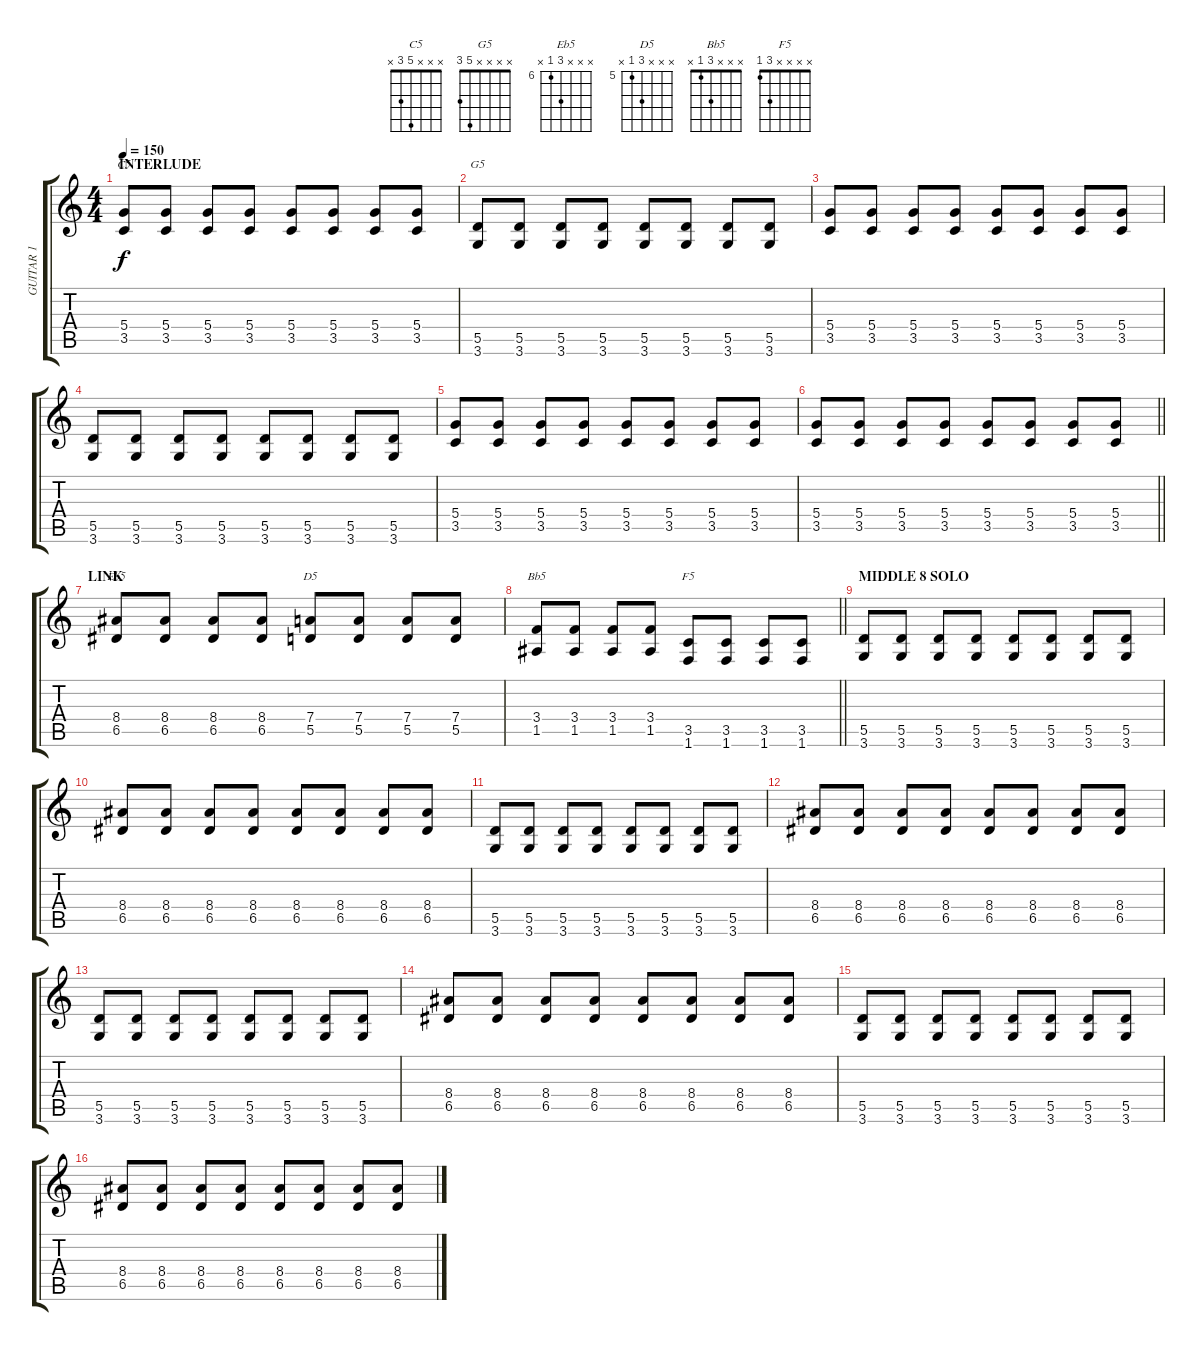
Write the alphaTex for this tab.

\track ("GUITAR 1" "GUITAR 1") {solo instrument electricguitarclean}
\staff {score tabs}
\tuning (E4 B3 G3 D3 A2 E2) {hide}
\chord ("C5" x x x 5 3 x)
\chord ("G5" x x x x 5 3)
\chord ("Eb5" x x x 8 6 x) {firstfret 6}
\chord ("D5" x x x 7 5 x) {firstfret 5}
\chord ("Bb5" x x x 3 1 x)
\chord ("F5" x x x x 3 1)
\ts (4 4)
\section ("" "INTERLUDE")
\tempo 150
\clef g2
\ks c
(5.4 3.5).8{ch "C5" dy f} (5.4 3.5).8 (5.4 3.5).8 (5.4 3.5).8 (5.4 3.5).8 (5.4 3.5).8 (5.4 3.5).8 (5.4 3.5).8 |
(5.5 3.6).8{ch "G5"} (5.5 3.6).8 (5.5 3.6).8 (5.5 3.6).8 (5.5 3.6).8 (5.5 3.6).8 (5.5 3.6).8 (5.5 3.6).8 |
(5.4 3.5).8 (5.4 3.5).8 (5.4 3.5).8 (5.4 3.5).8 (5.4 3.5).8 (5.4 3.5).8 (5.4 3.5).8 (5.4 3.5).8 |
(5.5 3.6).8 (5.5 3.6).8 (5.5 3.6).8 (5.5 3.6).8 (5.5 3.6).8 (5.5 3.6).8 (5.5 3.6).8 (5.5 3.6).8 |
(5.4 3.5).8 (5.4 3.5).8 (5.4 3.5).8 (5.4 3.5).8 (5.4 3.5).8 (5.4 3.5).8 (5.4 3.5).8 (5.4 3.5).8 |
\barLineRight lightlight
(5.4 3.5).8 (5.4 3.5).8 (5.4 3.5).8 (5.4 3.5).8 (5.4 3.5).8 (5.4 3.5).8 (5.4 3.5).8 (5.4 3.5).8 |
\section ("" "LINK")
(8.4 6.5).8{ch "Eb5"} (8.4 6.5).8 (8.4 6.5).8 (8.4 6.5).8 (7.4 5.5).8{ch "D5"} (7.4 5.5).8 (7.4 5.5).8 (7.4 5.5).8 |
\barLineRight lightlight
(3.4 1.5).8{ch "Bb5"} (3.4 1.5).8 (3.4 1.5).8 (3.4 1.5).8 (3.5 1.6).8{ch "F5"} (3.5 1.6).8 (3.5 1.6).8 (3.5 1.6).8 |
\section ("" "MIDDLE 8 SOLO")
(5.5 3.6).8 (5.5 3.6).8 (5.5 3.6).8 (5.5 3.6).8 (5.5 3.6).8 (5.5 3.6).8 (5.5 3.6).8 (5.5 3.6).8 |
(8.4 6.5).8 (8.4 6.5).8 (8.4 6.5).8 (8.4 6.5).8 (8.4 6.5).8 (8.4 6.5).8 (8.4 6.5).8 (8.4 6.5).8 |
(5.5 3.6).8 (5.5 3.6).8 (5.5 3.6).8 (5.5 3.6).8 (5.5 3.6).8 (5.5 3.6).8 (5.5 3.6).8 (5.5 3.6).8 |
(8.4 6.5).8 (8.4 6.5).8 (8.4 6.5).8 (8.4 6.5).8 (8.4 6.5).8 (8.4 6.5).8 (8.4 6.5).8 (8.4 6.5).8 |
(5.5 3.6).8 (5.5 3.6).8 (5.5 3.6).8 (5.5 3.6).8 (5.5 3.6).8 (5.5 3.6).8 (5.5 3.6).8 (5.5 3.6).8 |
(8.4 6.5).8 (8.4 6.5).8 (8.4 6.5).8 (8.4 6.5).8 (8.4 6.5).8 (8.4 6.5).8 (8.4 6.5).8 (8.4 6.5).8 |
(5.5 3.6).8 (5.5 3.6).8 (5.5 3.6).8 (5.5 3.6).8 (5.5 3.6).8 (5.5 3.6).8 (5.5 3.6).8 (5.5 3.6).8 |
(8.4 6.5).8 (8.4 6.5).8 (8.4 6.5).8 (8.4 6.5).8 (8.4 6.5).8 (8.4 6.5).8 (8.4 6.5).8 (8.4 6.5).8
